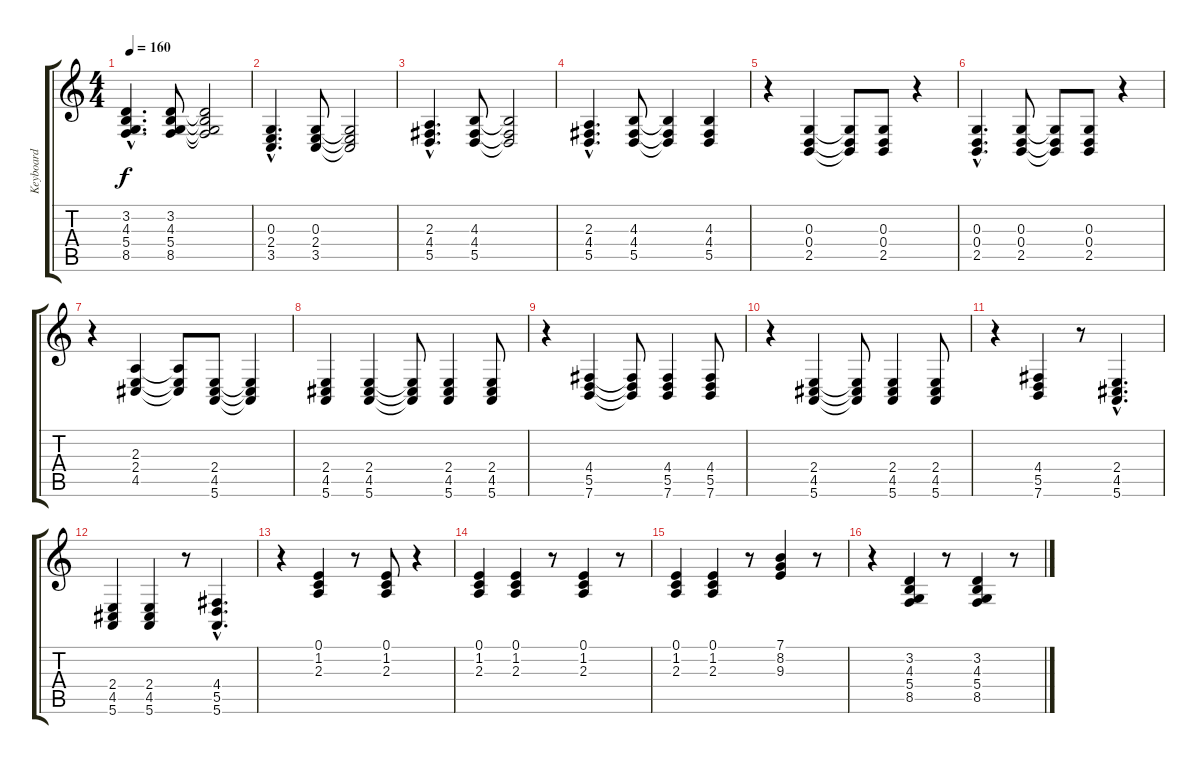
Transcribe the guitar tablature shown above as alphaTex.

\track ("Keyboard" "Keyboard") {instrument electricpiano1}
\staff {score tabs}
\tuning (E4 B3 G3 D3 A2 E2) {hide}
\ts (4 4)
\tempo 160
\clef g2
\ks c
(3.2{hac} 4.3{hac} 5.4{hac} 8.5{hac}).4{d dy f} (3.2 4.3 5.4 8.5).8 (3.2{t} 4.3{t} 5.4{t} 8.5{t}).2 |
(0.3{hac} 2.4{hac} 3.5{hac}).4{d} (0.3 2.4 3.5).8 (0.3{t} 2.4{t} 3.5{t}).2 |
(2.3{hac} 4.4{hac} 5.5{hac}).4{d} (4.3 4.4 5.5).8 (4.3{t} 4.4{t} 5.5{t}).2 |
(2.3{hac} 4.4{hac} 5.5{hac}).4{d} (4.3 4.4 5.5).8 (4.3{t} 4.4{t} 5.5{t}).4 (4.3 4.4 5.5).4 |
r.4 (0.3 0.4 2.5).4 (0.3{t} 0.4{t} 2.5{t}).8 (0.3 0.4 2.5).8 r.4 |
(0.3{hac} 0.4{hac} 2.5{hac}).4{d} (0.3 0.4 2.5).8 (0.3{t} 0.4{t} 2.5{t}).8 (0.3 0.4 2.5).8 r.4 |
r.4 (2.3 2.4 4.5).4 (2.3{t} 2.4{t} 4.5{t}).8 (2.4 4.5 5.6).8 (2.4{t} 4.5{t} 5.6{t}).4 |
(2.4 4.5 5.6).4 (2.4 4.5 5.6).4 (2.4{t} 4.5{t} 5.6{t}).8 (2.4 4.5 5.6).4 (2.4 4.5 5.6).8 |
r.4 (4.4 5.5 7.6).4 (4.4{t} 5.5{t} 7.6{t}).8 (4.4 5.5 7.6).4 (4.4 5.5 7.6).8 |
r.4 (2.4 4.5 5.6).4 (2.4{t} 4.5{t} 5.6{t}).8 (2.4 4.5 5.6).4 (2.4 4.5 5.6).8 |
r.4 (4.4 5.5 7.6).4 r.8 (2.4{hac} 4.5{hac} 5.6{hac}).4{d} |
(2.4 4.5 5.6).4 (2.4 4.5 5.6).4 r.8 (4.4{hac} 5.5{hac} 5.6{hac}).4{d} |
r.4 (0.1 1.2 2.3).4 r.8 (0.1 1.2 2.3).8 r.4 |
(0.1 1.2 2.3).4 (0.1 1.2 2.3).4 r.8 (0.1 1.2 2.3).4 r.8 |
(0.1 1.2 2.3).4 (0.1 1.2 2.3).4 r.8 (7.1 8.2 9.3).4 r.8 |
r.4 (3.2 4.3 5.4 8.5).4 r.8 (3.2 4.3 5.4 8.5).4 r.8
